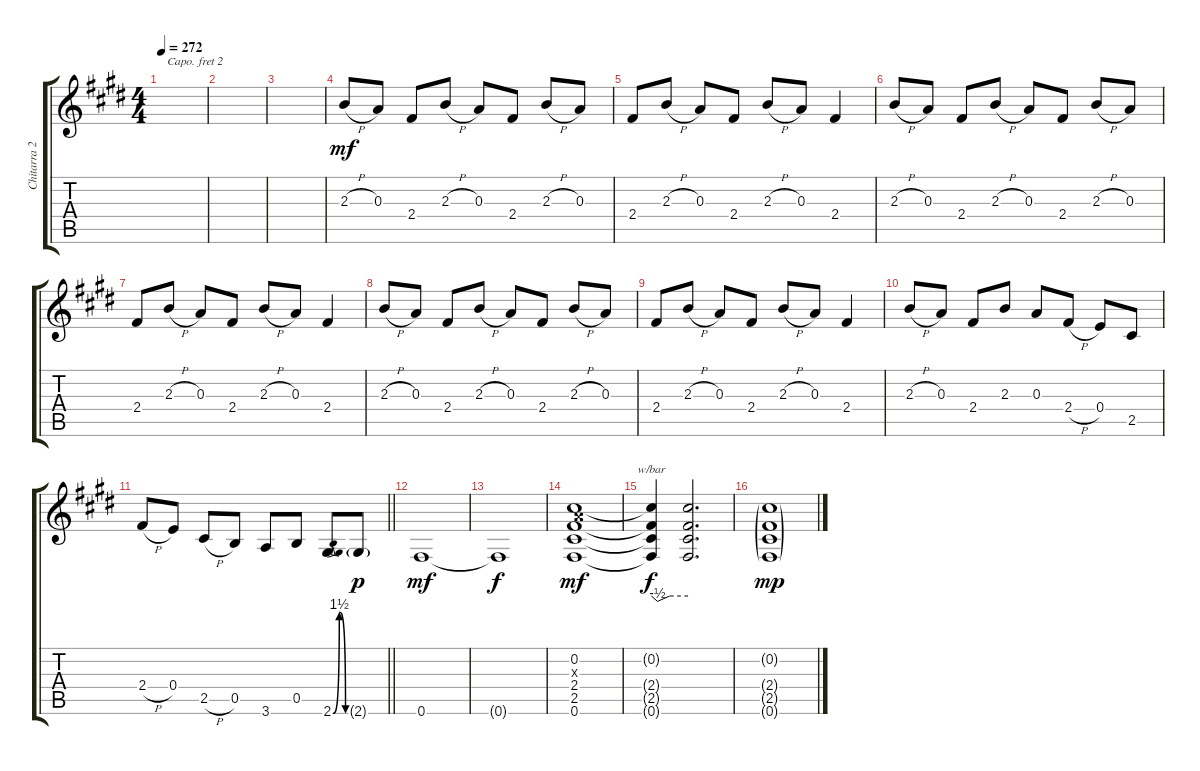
\track ("Chitarra 2" "Chitarra 2") {instrument acousticguitarsteel}
\staff {score tabs}
\capo 2
\tuning (E4 B3 G3 D3 A2 E2) {hide}
\ts (4 4)
\tempo 272
\clef g2
\ks e
|
|
|
2.3{h}.8{dy mf} 0.3.8 2.4.8 2.3{h}.8 0.3.8 2.4.8 2.3{h}.8 0.3.8 |
2.4.8 2.3{h}.8 0.3.8 2.4.8 2.3{h}.8 0.3.8 2.4.4 |
2.3{h}.8 0.3.8 2.4.8 2.3{h}.8 0.3.8 2.4.8 2.3{h}.8 0.3.8 |
2.4.8 2.3{h}.8 0.3.8 2.4.8 2.3{h}.8 0.3.8 2.4.4 |
2.3{h}.8 0.3.8 2.4.8 2.3{h}.8 0.3.8 2.4.8 2.3{h}.8 0.3.8 |
2.4.8 2.3{h}.8 0.3.8 2.4.8 2.3{h}.8 0.3.8 2.4.4 |
2.3{h}.8 0.3.8 2.4.8 2.3.8 0.3.8 2.4{h}.8 0.4.8 2.5.8 |
\barLineRight lightlight
2.4{h}.8 0.4.8 2.5{h}.8 0.5.8 3.6.8 0.5.8 2.6{be (bendrelease 0 0 15 6 30 6 60 0)}.8 2.6{g}.8{dy p} |
0.6.1{dy mf} |
0.6{t}.1{dy f} |
(0.2 0.3{x} 2.4 2.5 0.6).1{dy mf} |
(0.2{t} 2.4{t} 2.5{t} 0.6{t}).4{tbe (custom default 0 0 10 -2 30 0 60 0) dy f} (0.2{t} 2.4{t} 2.5{t} 0.6{t}).2{d} |
(0.2{g} 2.4{g} 2.5{g} 0.6{g}).1{dy mp}
